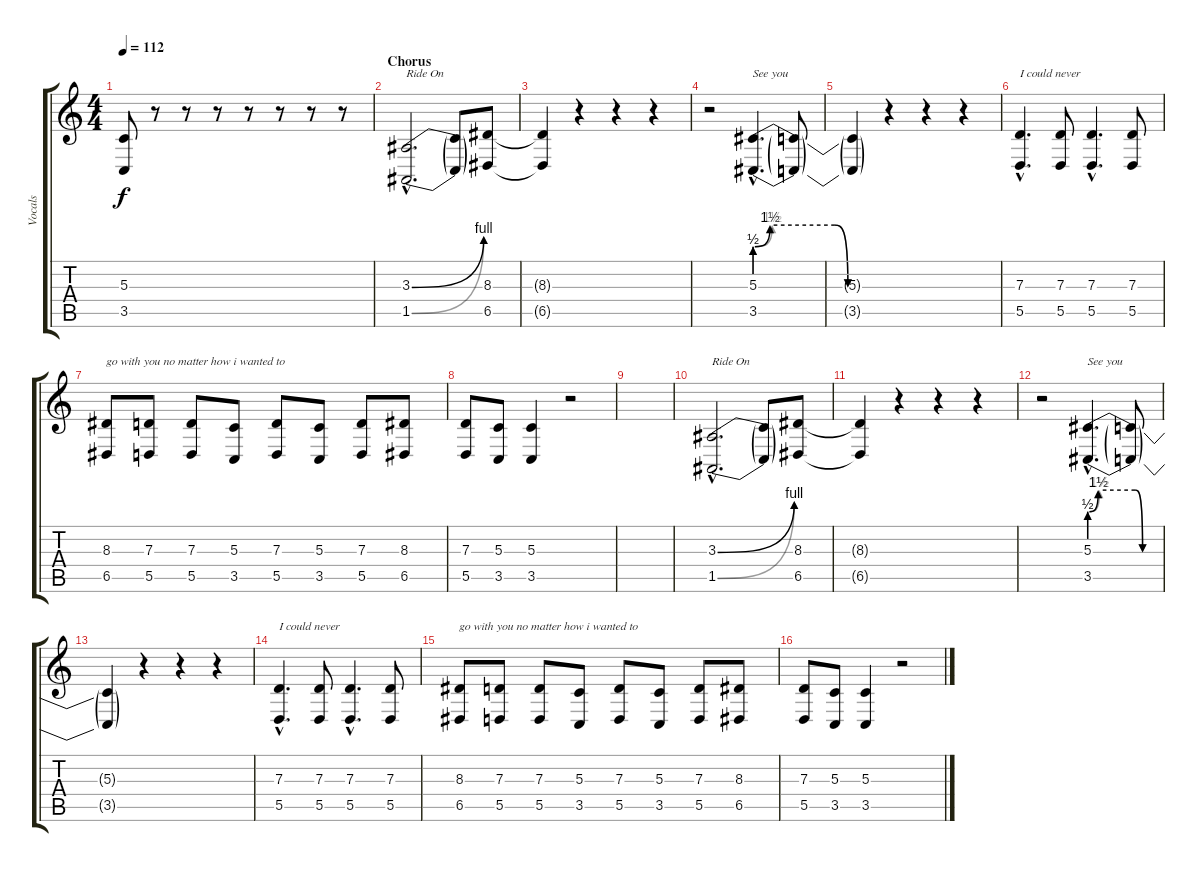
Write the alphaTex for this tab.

\track ("Vocals" "Vocals") {instrument synthvoice}
\staff {score tabs}
\tuning (E4 B3 G3 D3 A2 E2) {hide}
\ts (4 4)
\tempo 112
\clef g2
\ks c
(5.3{t} 3.5{t}).8{dy f} r.8 r.8 r.8 r.8 r.8 r.8 r.8 |
\section ("" "Chorus")
(3.3{be (bend 0 0 60 4) hac} 1.5{be (bend 0 0 60 4) hac}).2{d txt "Ride On"} (3.3{t} 1.5{t}).8 (8.3 6.5).8 |
(8.3{t} 6.5{t}).4 r.4 r.4 r.4 |
r.2 (5.3{be (custom 0 2 7 6 37 6 43 0 60 0) hac} 3.5{be (custom 0 2 8 6 37 6 43 0 60 0) hac}).4{d txt "See you"} (5.3{t} 3.5{t}).8 |
(5.3{t} 3.5{t}).4 r.4 r.4 r.4 |
(7.3{hac} 5.5{hac}).4{d txt "I could never"} (7.3 5.5).8 (7.3{hac} 5.5{hac}).4{d} (7.3 5.5).8 |
(8.3 6.5).8{txt "go with you no matter how i wanted to"} (7.3 5.5).8 (7.3 5.5).8 (5.3 3.5).8 (7.3 5.5).8 (5.3 3.5).8 (7.3 5.5).8 (8.3 6.5).8 |
(7.3 5.5).8 (5.3 3.5).8 (5.3 3.5).4 r.2 |
|
(3.3{be (bend 0 0 60 4) hac} 1.5{be (bend 0 0 60 4) hac}).2{d txt "Ride On"} (3.3{t} 1.5{t}).8 (8.3 6.5).8 |
(8.3{t} 6.5{t}).4 r.4 r.4 r.4 |
r.2 (5.3{be (custom 0 2 7 6 37 6 43 0 60 0) hac} 3.5{be (custom 0 2 8 6 37 6 43 0 60 0) hac}).4{d txt "See you"} (5.3{t} 3.5{t}).8 |
(5.3{t} 3.5{t}).4 r.4 r.4 r.4 |
(7.3{hac} 5.5{hac}).4{d txt "I could never"} (7.3 5.5).8 (7.3{hac} 5.5{hac}).4{d} (7.3 5.5).8 |
(8.3 6.5).8{txt "go with you no matter how i wanted to"} (7.3 5.5).8 (7.3 5.5).8 (5.3 3.5).8 (7.3 5.5).8 (5.3 3.5).8 (7.3 5.5).8 (8.3 6.5).8 |
(7.3 5.5).8 (5.3 3.5).8 (5.3 3.5).4 r.2
